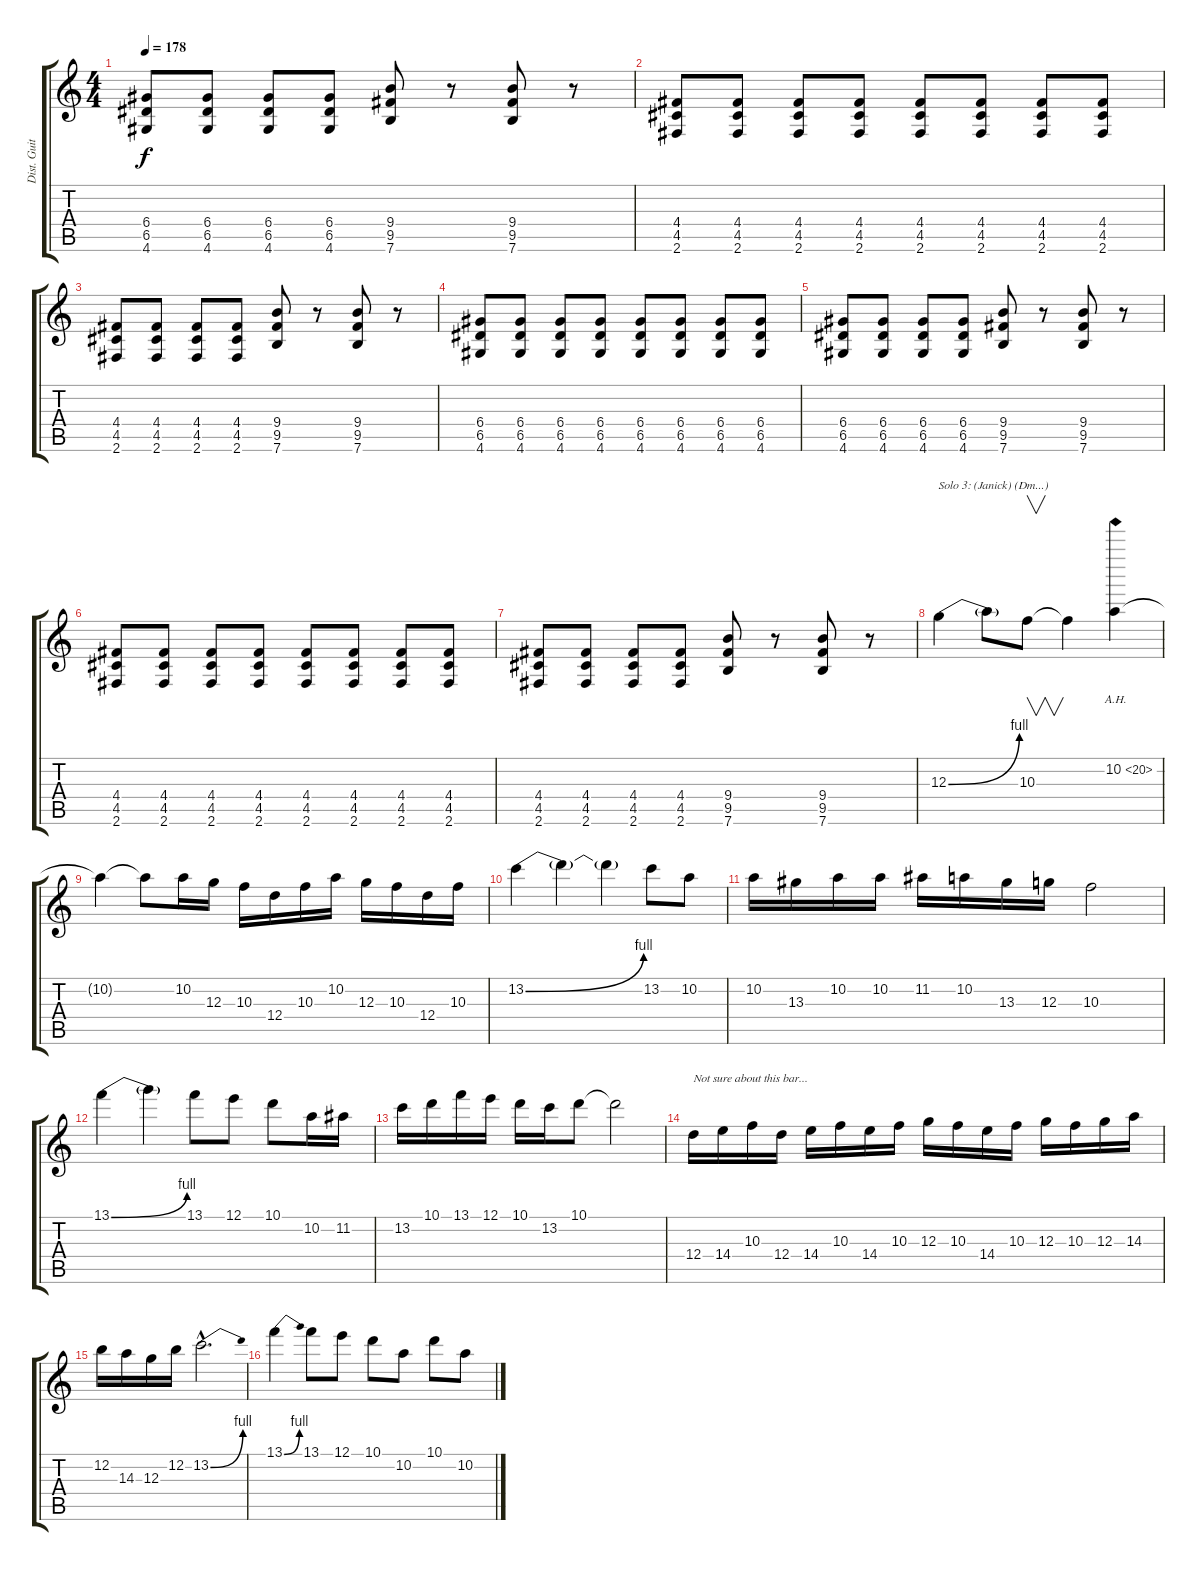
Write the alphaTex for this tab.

\track ("Dist. Guitar 1" "Dist. Guit") {instrument distortionguitar}
\staff {score tabs}
\tuning (E4 B3 G3 D3 A2 E2) {hide}
\ts (4 4)
\tempo 178
\clef g2
\ks c
(6.4 6.5 4.6).8{dy f} (6.4 6.5 4.6).8 (6.4 6.5 4.6).8 (6.4 6.5 4.6).8 (9.4 9.5 7.6).8 r.8 (9.4 9.5 7.6).8 r.8 |
(4.4 4.5 2.6).8 (4.4 4.5 2.6).8 (4.4 4.5 2.6).8 (4.4 4.5 2.6).8 (4.4 4.5 2.6).8 (4.4 4.5 2.6).8 (4.4 4.5 2.6).8 (4.4 4.5 2.6).8 |
(4.4 4.5 2.6).8 (4.4 4.5 2.6).8 (4.4 4.5 2.6).8 (4.4 4.5 2.6).8 (9.4 9.5 7.6).8 r.8 (9.4 9.5 7.6).8 r.8 |
(6.4 6.5 4.6).8 (6.4 6.5 4.6).8 (6.4 6.5 4.6).8 (6.4 6.5 4.6).8 (6.4 6.5 4.6).8 (6.4 6.5 4.6).8 (6.4 6.5 4.6).8 (6.4 6.5 4.6).8 |
(6.4 6.5 4.6).8 (6.4 6.5 4.6).8 (6.4 6.5 4.6).8 (6.4 6.5 4.6).8 (9.4 9.5 7.6).8 r.8 (9.4 9.5 7.6).8 r.8 |
(4.4 4.5 2.6).8 (4.4 4.5 2.6).8 (4.4 4.5 2.6).8 (4.4 4.5 2.6).8 (4.4 4.5 2.6).8 (4.4 4.5 2.6).8 (4.4 4.5 2.6).8 (4.4 4.5 2.6).8 |
(4.4 4.5 2.6).8 (4.4 4.5 2.6).8 (4.4 4.5 2.6).8 (4.4 4.5 2.6).8 (9.4 9.5 7.6).8 r.8 (9.4 9.5 7.6).8 r.8 |
12.3{be (bend 0 0 60 4)}.4{txt "Solo 3: (Janick) (Dm...)" volume 16 instrument distortionguitar} 12.3{t}.8 10.3.8{v} 10.3{t}.4 10.2{ah 10}.4 |
10.2{t}.4 10.2{t}.8 10.2.16 12.3.16 10.3.16 12.4.16 10.3.16 10.2.16 12.3.16 10.3.16 12.4.16 10.3.16 |
13.2{be (bend 0 0 60 4)}.4 13.2{t}.4 13.2{t}.4 13.2.8 10.2.8 |
10.2.16 13.3.16 10.2.16 10.2.16 11.2.16 10.2.16 13.3.16 12.3.16 10.3.2 |
13.1{be (bend 0 0 60 4)}.4 13.1{t}.4 13.1.8 12.1.8 10.1.8 10.2.16 11.2.16 |
13.2.16 10.1.16 13.1.16 12.1.16 10.1.16 13.2.16 10.1.8 10.1{t}.2 |
12.4.16{txt "Not sure about this bar..."} 14.4.16 10.3.16 12.4.16 14.4.16 10.3.16 14.4.16 10.3.16 12.3.16 10.3.16 14.4.16 10.3.16 12.3.16 10.3.16 12.3.16 14.3.16 |
12.2.16 14.3.16 12.3.16 12.2.16 13.2{be (bend 0 0 60 4) hac}.2{d} |
13.1{be (bend 0 0 60 4)}.4 13.1.8 12.1.8 10.1.8 10.2.8 10.1.8 10.2.8
